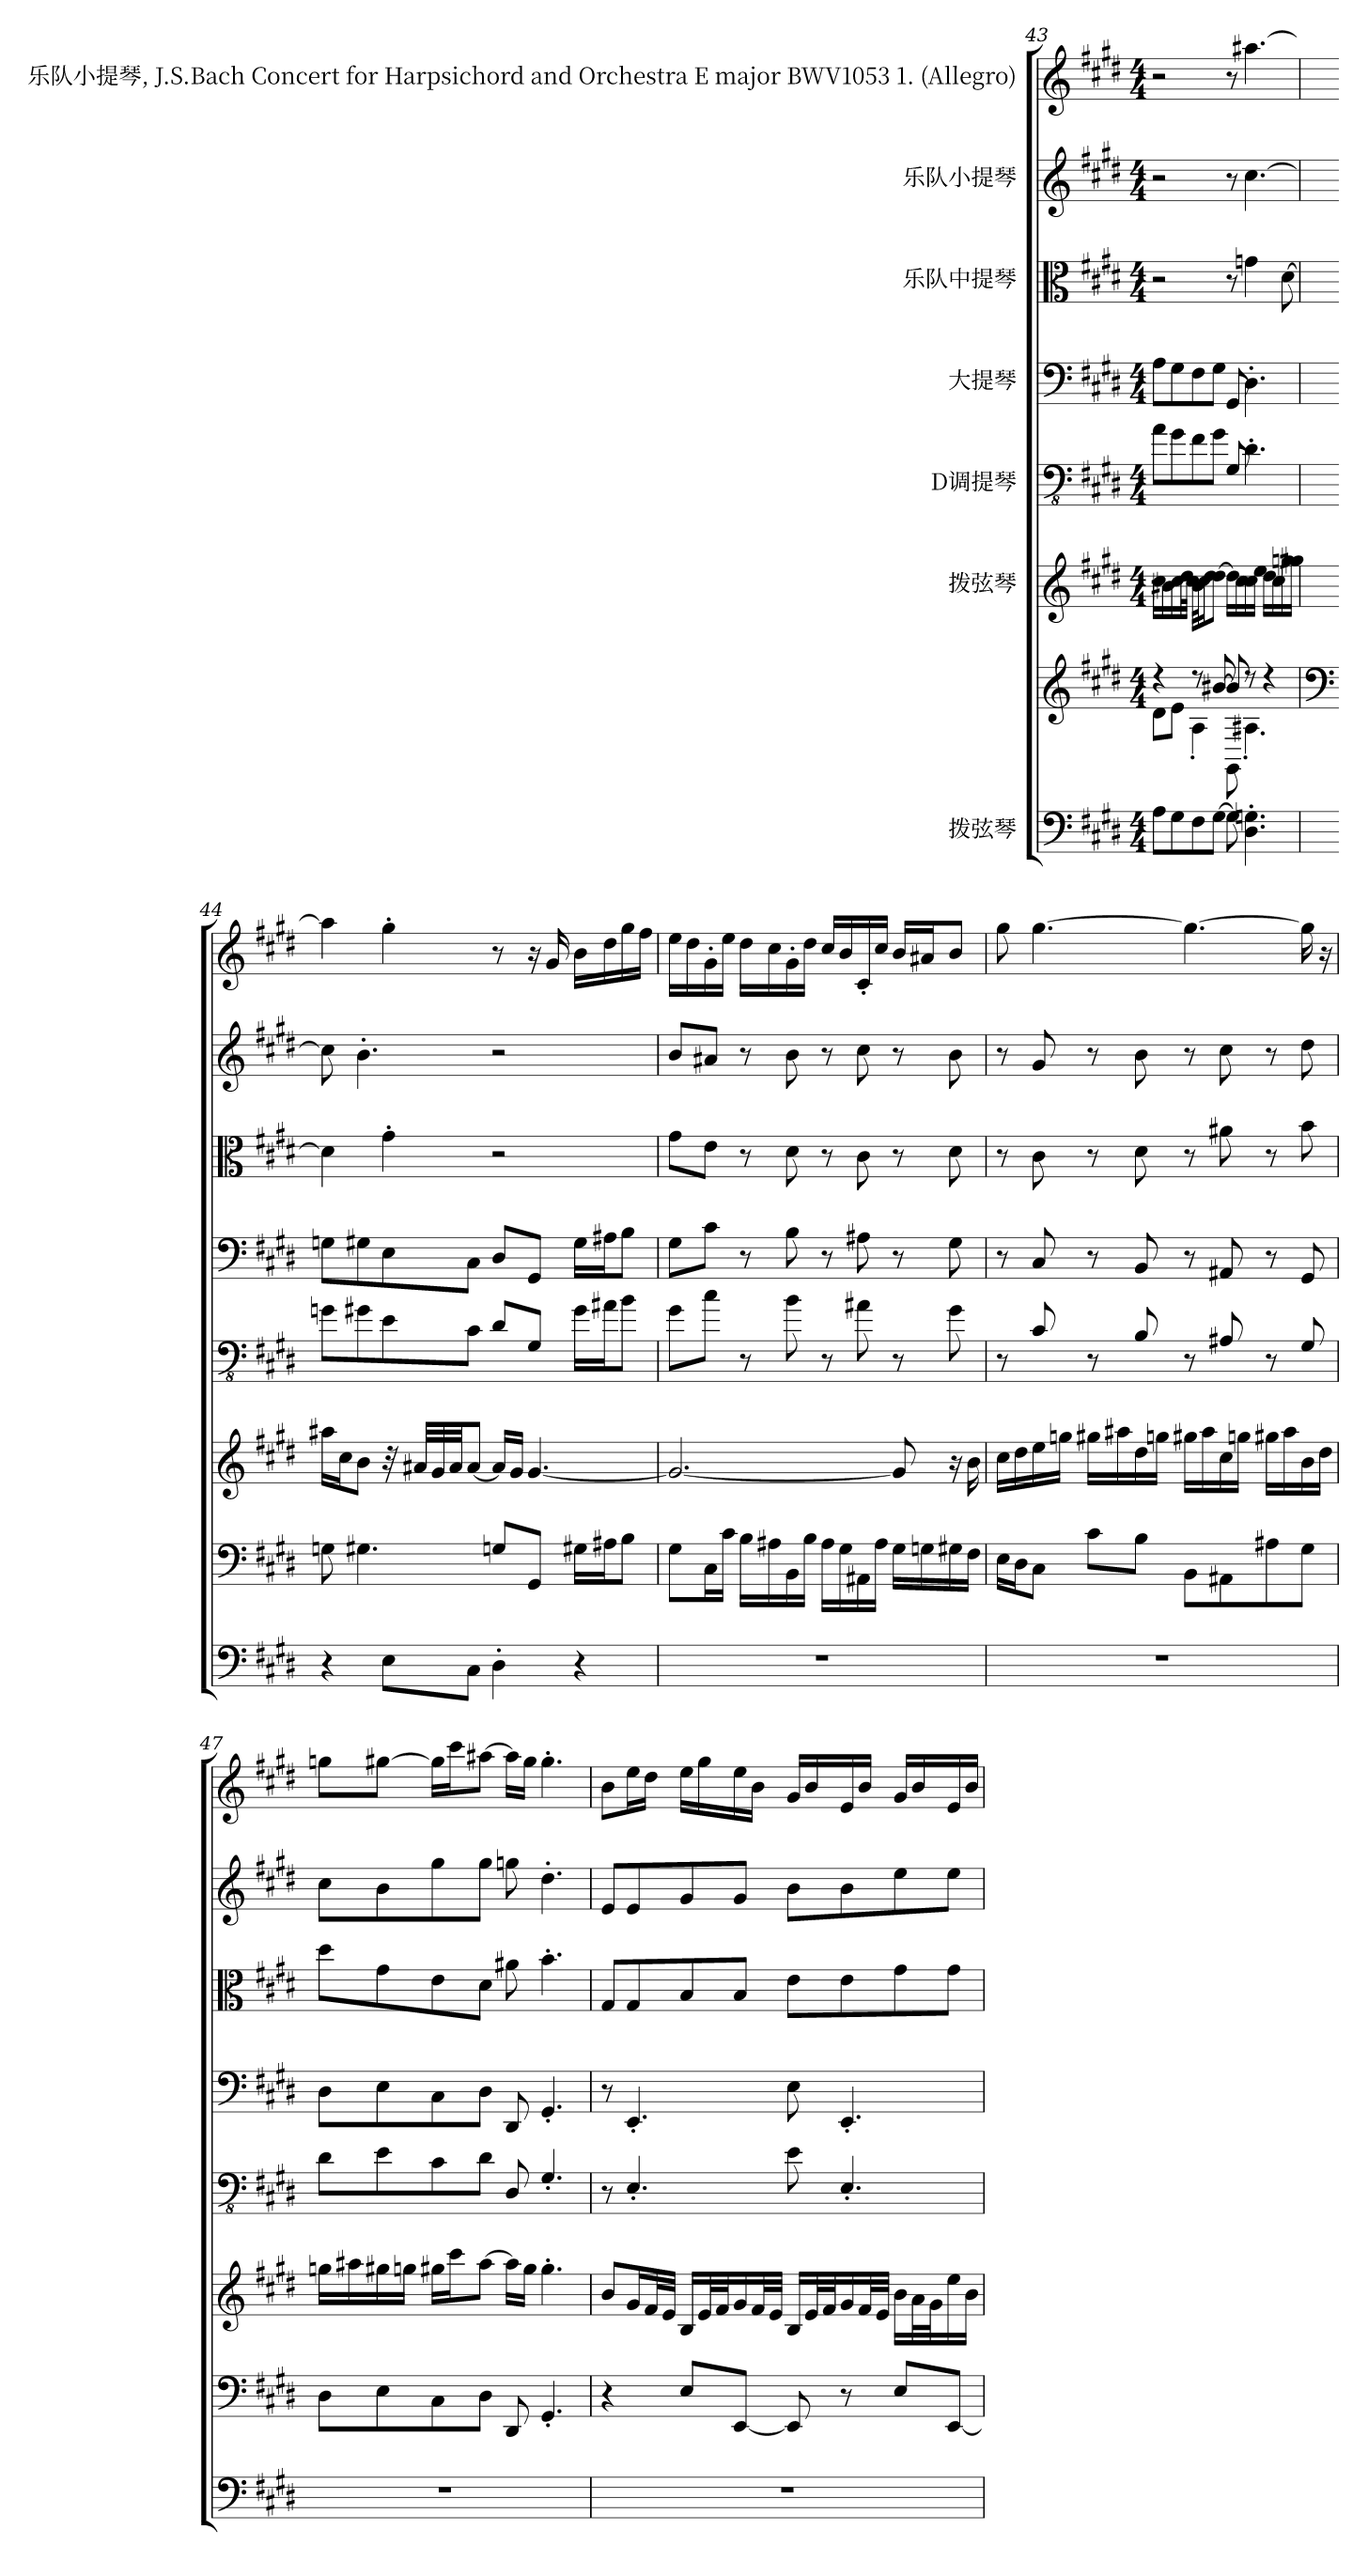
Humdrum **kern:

**kern	**kern	**kern	**kern	**kern	**kern	**kern	**kern
*part7	*part7	*part6	*part5	*part4	*part3	*part2	*part1
*staff8	*staff7	*staff6	*staff5	*staff4	*staff3	*staff2	*staff1
*I"拨弦琴	*	*I"拨弦琴	*I"D调提琴	*I"大提琴	*I"乐队中提琴	*I"乐队小提琴	*I"乐队小提琴, J.S.Bach Concert for Harpsichord and Orchestra E major BWV1053 1. (Allegro)
!!LO:PB:g=z
*clefF4	*clefG2	*clefG2	*clefFv4	*clefF4	*clefC3	*clefG2	*clefG2
*	*	*	*ITrd7c12	*	*	*	*
*k[f#c#g#d#]	*k[f#c#g#d#]	*k[f#c#g#d#]	*k[f#c#g#d#]	*k[f#c#g#d#]	*k[f#c#g#d#]	*k[f#c#g#d#]	*k[f#c#g#d#]
*M4/4	*M4/4	*M4/4	*M4/4	*M4/4	*M4/4	*M4/4	*M4/4
=43	=43	=43	=43	=43	=43	=43	=43
*	*^	*	*	*	*	*	*
8A\L	4r	8d#\L	16cc#\LL	8AA\L	8A\L	2r	2r	2r
.	.	.	16b#X\	.	.	.	.	.
8G#\	.	8e\J	16cc#\	8GG#\	8G#\	.	.	.
.	.	.	32dd#\L	.	.	.	.	.
.	.	.	32cc#\JJJ	.	.	.	.	.
8F#\	8r	4A'\	32b#\LLL	8FF#\	8F#\	.	.	.
.	.	.	32cc#\J	.	.	.	.	.
.	.	.	16dd#\J	.	.	.	.	.
[8G#\J	[8b#X/	.	[8dd#\J	8GG#\J	8G#\J	.	.	.
8G#\]	8b#/]	8GG#\	16dd#\LL]	8GGG#/	8GG#/	8r	8r	8r
.	.	.	16cc#\	.	.	.	.	.
4.D#\' 4.Gn\'	8r	4.A#X'\	16cc#\	4.DD#'\	4.D#'\	4gn\	[4.cc#\	[4.aa#X\
.	.	.	16ee\JJ	.	.	.	.	.
.	4r	.	16dd#\LL	.	.	.	.	.
.	.	.	16cc#\	.	.	.	.	.
.	.	.	16ggn\	.	.	[8d#\	.	.
.	.	.	16gg#X\JJ	.	.	.	.	.
*	*v	*v	*	*	*	*	*	*
=44	=44	=44	=44	=44	=44	=44	=44
*	*clefF4	*	*	*	*	*	*
4r	8Gn\	16aa#X\LL	8GGn\L	8Gn\L	4d#\]	8cc#\]	4aa#\]
.	.	16cc#\J	.	.	.	.	.
.	4.G#X\	8b\J	8GG#X\	8G#X\	.	4.b'\	.
8E\L	.	32r	8EE\	8E\	4g#'\	.	4gg#'\
.	.	32a#X/LLL	.	.	.	.	.
.	.	32g#/	.	.	.	.	.
.	.	32a#/JJ	.	.	.	.	.
8C#\J	.	[8a#/J	8CC#\J	8C#\J	.	.	.
4D#'\	8Gn/L	16a#/LL]	8DD#/L	8D#/L	2r	2r	8r
.	.	16g#/JJ	.	.	.	.	.
.	8GG#/J	[4.g#/	8GGG#/J	8GG#/J	.	.	16r
.	.	.	.	.	.	.	16g#/
4r	16G#X\LL	.	16GG#\LL	16G#\LL	.	.	16b\LL
.	16A#X\J	.	16AA#X\J	16A#X\J	.	.	16dd#\
.	8B\J	.	8BB\J	8B\J	.	.	16gg#\
.	.	.	.	.	.	.	16ff#\JJ
!!LO:PB:g=z
=45	=45	=45	=45	=45	=45	=45	=45
1r	8G#\L	2.g#/_	8GG#\L	8G#\L	8g#\L	8b/L	16ee\LL
.	.	.	.	.	.	.	16dd#\
.	16C#\L	.	8C#\J	8c#\J	8e\J	8a#X/J	16g#'\
.	16c#\JJ	.	.	.	.	.	16ee\JJ
.	16B\LL	.	8r	8r	8r	8r	16dd#\LL
.	16A#X\	.	.	.	.	.	16cc#\
.	16BB\	.	8BB\	8B\	8d#\	8b\	16g#'\
.	16B\JJ	.	.	.	.	.	16dd#\JJ
.	16A#\LL	.	8r	8r	8r	8r	16cc#/LL
.	16G#\	.	.	.	.	.	16b/
.	16AA#X\	.	8AA#X\	8A#X\	8c#\	8cc#\	16c#'/
.	16A#\JJ	.	.	.	.	.	16cc#/JJ
.	16G#\LL	8g#/]	8r	8r	8r	8r	16b/LL
.	16Gn\	.	.	.	.	.	16a#X/J
.	16G#X\	16r	8GG#\	8G#\	8d#\	8b\	8b/J
.	16F#\JJ	16b\	.	.	.	.	.
=46	=46	=46	=46	=46	=46	=46	=46
1r	16E\LL	16cc#\LL	8r	8r	8r	8r	8gg#\
.	16D#\J	16dd#\	.	.	.	.	.
.	8C#\J	16ee\	8CC#/	8C#/	8c#\	8g#/	[4.gg#\
.	.	16ggn\JJ	.	.	.	.	.
.	8c#\L	16gg#X\LL	8r	8r	8r	8r	.
.	.	16aa#X\	.	.	.	.	.
.	8B\J	16dd#\	8BBB/	8BB/	8d#\	8b\	.
.	.	16ggn\JJ	.	.	.	.	.
.	8BB\L	16gg#X\LL	8r	8r	8r	8r	4.gg#\_
.	.	16aa#\	.	.	.	.	.
.	8AA#X\	16cc#\	8AAA#X/	8AA#X/	8a#X\	8cc#\	.
.	.	16ggn\JJ	.	.	.	.	.
.	8A#X\	16gg#X\LL	8r	8r	8r	8r	.
.	.	16aa#\	.	.	.	.	.
.	8G#\J	16b\	8GGG#/	8GG#/	8b\	8dd#\	16gg#\]
.	.	16dd#\JJ	.	.	.	.	16r
!!LO:PB:g=z
=47	=47	=47	=47	=47	=47	=47	=47
1r	8D#\L	16ggn\LL	8DD#\L	8D#\L	8dd#\L	8cc#\L	8ggn\L
.	.	16aa#X\	.	.	.	.	.
.	8E\	16gg#X\	8EE\	8E\	8g#\	8b\	[8gg#X\J
.	.	16ggn\JJ	.	.	.	.	.
.	8C#\	16gg#X\LL	8CC#\	8C#\	8e\	8gg#\	16gg#\LL]
.	.	16ccc#\J	.	.	.	.	16ccc#\J
.	8D#\J	[8aa#\J	8DD#\J	8D#\J	8d#\J	8gg#\J	[8aa#X\J
.	8DD#/	16aa#\LL]	8DDD#/	8DD#/	8a#X\	8ggn\	16aa#\LL]
.	.	16gg#\JJ	.	.	.	.	16gg#\JJ
.	4.GG#'/	4.gg#'\	4.GGG#'/	4.GG#'/	4.b'\	4.dd#'\	4.gg#'\
=48	=48	=48	=48	=48	=48	=48	=48
1r	4r	8b/L	8r	8r	8G#/L	8e/L	8b\L
.	.	16g#/L	4.EEE'/	4.EE'/	8G#/	8e/	16ee\L
.	.	32f#/L	.	.	.	.	16dd#\JJ
.	.	32e/JJJ	.	.	.	.	.
.	8E/L	16B/LL	.	.	8B/	8g#/	16ee\LL
.	.	32e/L	.	.	.	.	16gg#\
.	.	32f#/J	.	.	.	.	.
.	[8EE/J	16g#/	.	.	8B/J	8g#/J	16ee\
.	.	32f#/L	.	.	.	.	16b\JJ
.	.	32e/JJJ	.	.	.	.	.
.	8EE/]	16B/LL	8EE\	8E\	8e\L	8b\L	16g#/LL
.	.	32e/L	.	.	.	.	16b/
.	.	32f#/J	.	.	.	.	.
.	8r	16g#/	4.EEE'/	4.EE'/	8e\	8b\	16e/
.	.	32f#/L	.	.	.	.	16b/JJ
.	.	32e/JJJ	.	.	.	.	.
.	8E/L	16b\LL	.	.	8g#\	8ee\	16g#/LL
.	.	32a\L	.	.	.	.	16b/
.	.	32g#\J	.	.	.	.	.
.	[8EE/J	16ee\	.	.	8g#\J	8ee\J	16e/
.	.	16b\JJ	.	.	.	.	16b/JJ
=	=	=	=	=	=	=	=
*-	*-	*-	*-	*-	*-	*-	*-
